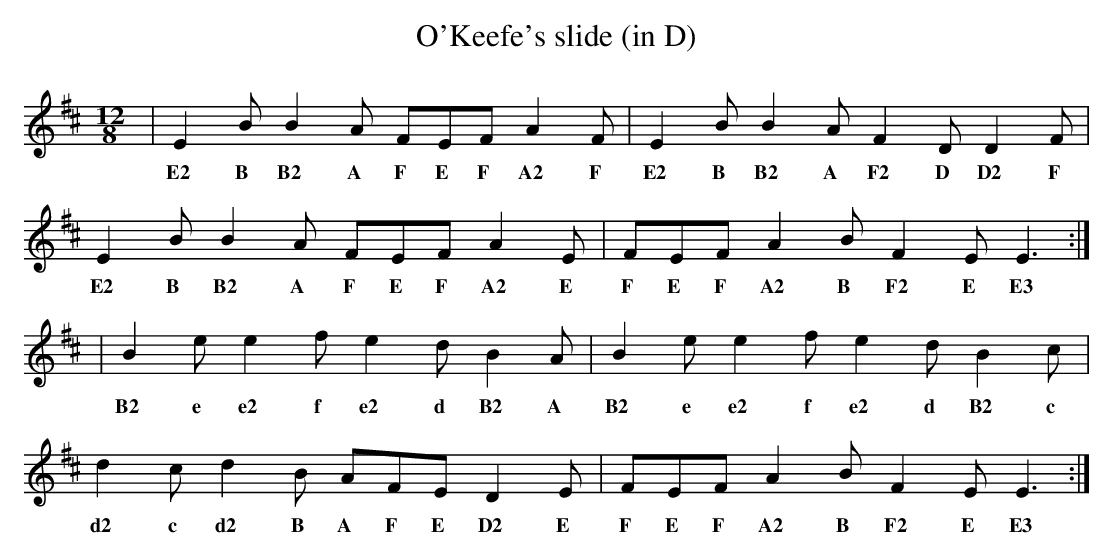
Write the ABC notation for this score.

X:1 - 70
T:O'Keefe's slide (in D)
M:12/8
L:1/8
K:D
|E2BB2A FEFA2F|E2BB2AF2DD2F|
w: E2 B B2 A F E F A2 F E2 B B2 A F2 D D2 F|
E2B B2A FEF A2E|FEFA2BF2EE3:|
w: E2 B B2 A F E F A2 E F E F A2 B F2 E E3|
|B2ee2fe2dB2A|B2ee2fe2dB2c|
w: B2 e e2 f e2 d B2 A B2 e e2 f e2 d B2 c|
d2cd2B AFED2E|FEFA2BF2EE3:|
w: d2 c d2 B A F E D2 E F E F A2 B F2 E E3
